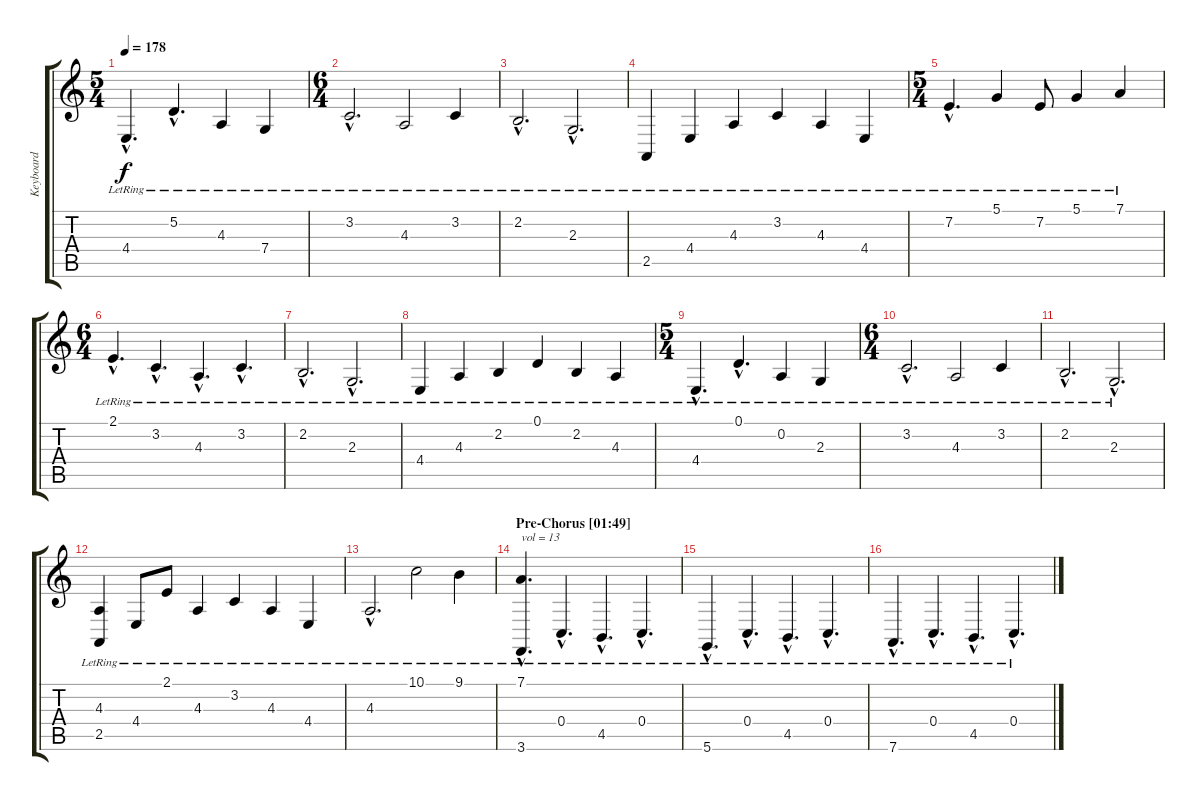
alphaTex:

\track ("Keyboard" "Keyboard") {instrument lead2sawtooth}
\staff {score tabs}
\tuning (D4 A3 F3 C3 G2 D2) {hide}
\ts (5 4)
\tempo 178
\clef g2
\ks c
4.4{hac lr}.4{d dy f} 5.2{hac lr}.4{d} 4.3{lr}.4 7.4{lr}.4 |
\ts (6 4)
3.2{hac lr}.2{d} 4.3{lr}.2 3.2{lr}.4 |
2.2{hac lr}.2{d} 2.3{hac lr}.2{d} |
2.5{lr}.4 4.4{lr}.4 4.3{lr}.4 3.2{lr}.4 4.3{lr}.4 4.4{lr}.4 |
\ts (5 4)
7.2{hac lr}.4{d} 5.1{lr}.4 7.2{lr}.8 5.1{lr}.4 7.1{lr}.4 |
\ts (6 4)
\section ("" "")
2.1{hac lr}.4{d} 3.2{hac lr}.4{d} 4.3{hac lr}.4{d} 3.2{hac lr}.4{d} |
2.2{hac lr}.2{d} 2.3{hac lr}.2{d} |
4.4{lr}.4 4.3{lr}.4 2.2{lr}.4 0.1{lr}.4 2.2{lr}.4 4.3{lr}.4 |
\ts (5 4)
4.4{hac lr}.4{d} 0.1{hac lr}.4{d} 0.2{lr}.4 2.3{lr}.4 |
\ts (6 4)
3.2{hac lr}.2{d} 4.3{lr}.2 3.2{lr}.4 |
2.2{hac lr}.2{d} 2.3{hac lr}.2{d} |
(4.3{lr} 2.5{lr}).4 4.4{lr}.8 2.1{lr}.8 4.3{lr}.4 3.2{lr}.4 4.3{lr}.4 4.4{lr}.4 |
4.3{hac lr}.2{d} 10.1{lr}.2 9.1{lr}.4 |
\section ("" "Pre-Chorus [01:49]")
(7.1{hac lr} 3.6{hac lr}).4{d txt "vol = 13" volume 13} 0.4{hac lr}.4{d} 4.5{hac lr}.4{d} 0.4{hac lr}.4{d} |
5.6{hac lr}.4{d} 0.4{hac lr}.4{d} 4.5{hac lr}.4{d} 0.4{hac lr}.4{d} |
7.6{hac lr}.4{d} 0.4{hac lr}.4{d} 4.5{hac lr}.4{d} 0.4{hac lr}.4{d}
